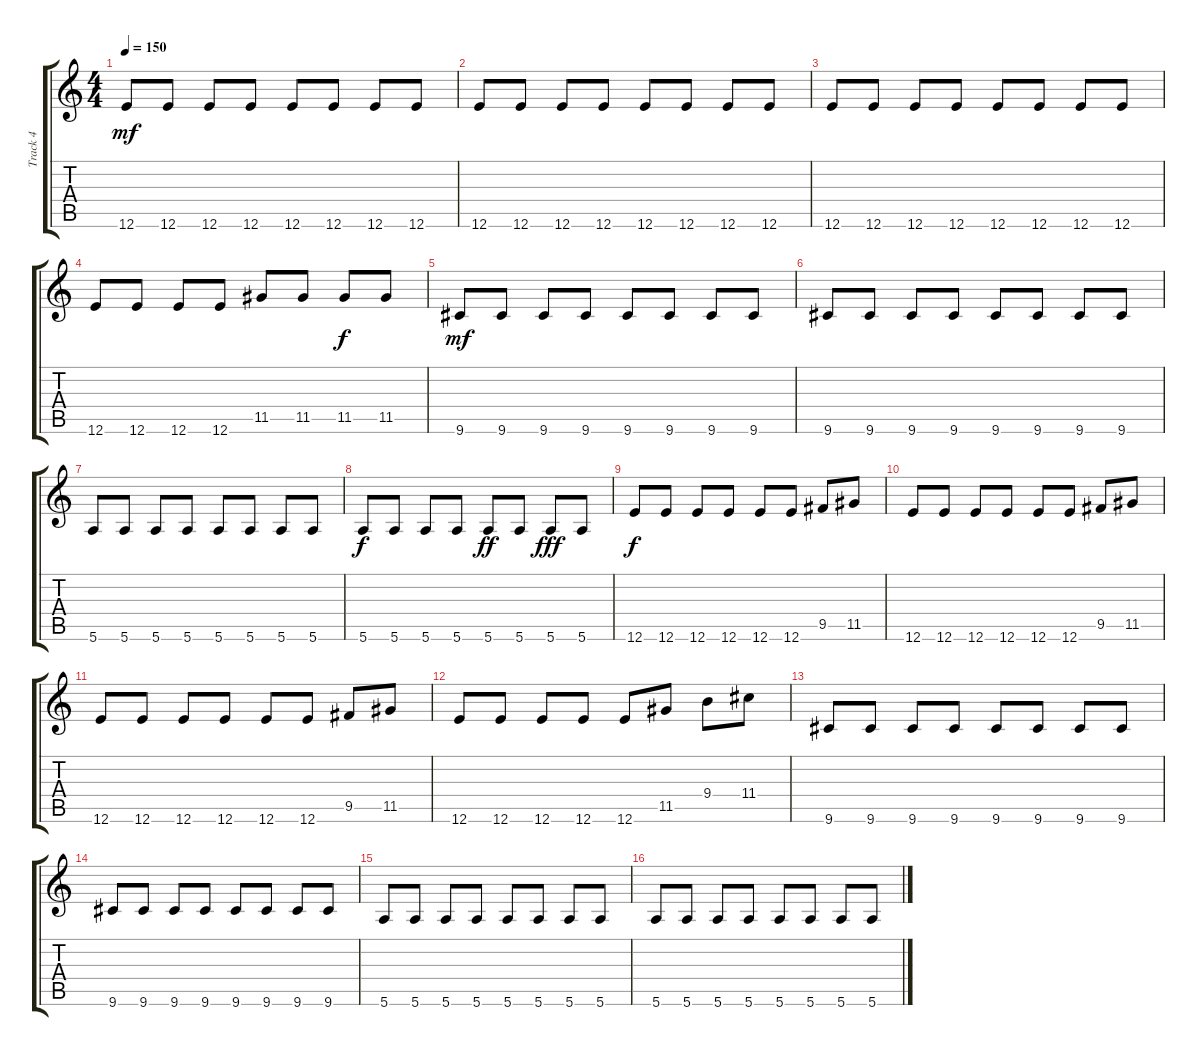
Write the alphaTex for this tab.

\track ("Track 4" "Track 4") {instrument electricbasspick}
\staff {score tabs}
\tuning (E4 B3 G3 D3 A2 E2) {hide}
\ts (4 4)
\tempo 150
\clef g2
\ks c
12.6.8{dy mf} 12.6.8 12.6.8 12.6.8 12.6.8 12.6.8 12.6.8 12.6.8 |
12.6.8 12.6.8 12.6.8 12.6.8 12.6.8 12.6.8 12.6.8 12.6.8 |
12.6.8 12.6.8 12.6.8 12.6.8 12.6.8 12.6.8 12.6.8 12.6.8 |
12.6.8 12.6.8 12.6.8 12.6.8 11.5.8 11.5.8 11.5.8{dy f} 11.5.8 |
9.6.8{dy mf} 9.6.8 9.6.8 9.6.8 9.6.8 9.6.8 9.6.8 9.6.8 |
9.6.8 9.6.8 9.6.8 9.6.8 9.6.8 9.6.8 9.6.8 9.6.8 |
5.6.8 5.6.8 5.6.8 5.6.8 5.6.8 5.6.8 5.6.8 5.6.8 |
5.6.8{dy f} 5.6.8 5.6.8 5.6.8 5.6.8{dy ff} 5.6.8 5.6.8{dy fff} 5.6.8 |
12.6.8{dy f} 12.6.8 12.6.8 12.6.8 12.6.8 12.6.8 9.5.8 11.5.8 |
12.6.8 12.6.8 12.6.8 12.6.8 12.6.8 12.6.8 9.5.8 11.5.8 |
12.6.8 12.6.8 12.6.8 12.6.8 12.6.8 12.6.8 9.5.8 11.5.8 |
12.6.8 12.6.8 12.6.8 12.6.8 12.6.8 11.5.8 9.4.8 11.4.8 |
9.6.8 9.6.8 9.6.8 9.6.8 9.6.8 9.6.8 9.6.8 9.6.8 |
9.6.8 9.6.8 9.6.8 9.6.8 9.6.8 9.6.8 9.6.8 9.6.8 |
5.6.8 5.6.8 5.6.8 5.6.8 5.6.8 5.6.8 5.6.8 5.6.8 |
5.6.8 5.6.8 5.6.8 5.6.8 5.6.8 5.6.8 5.6.8 5.6.8
